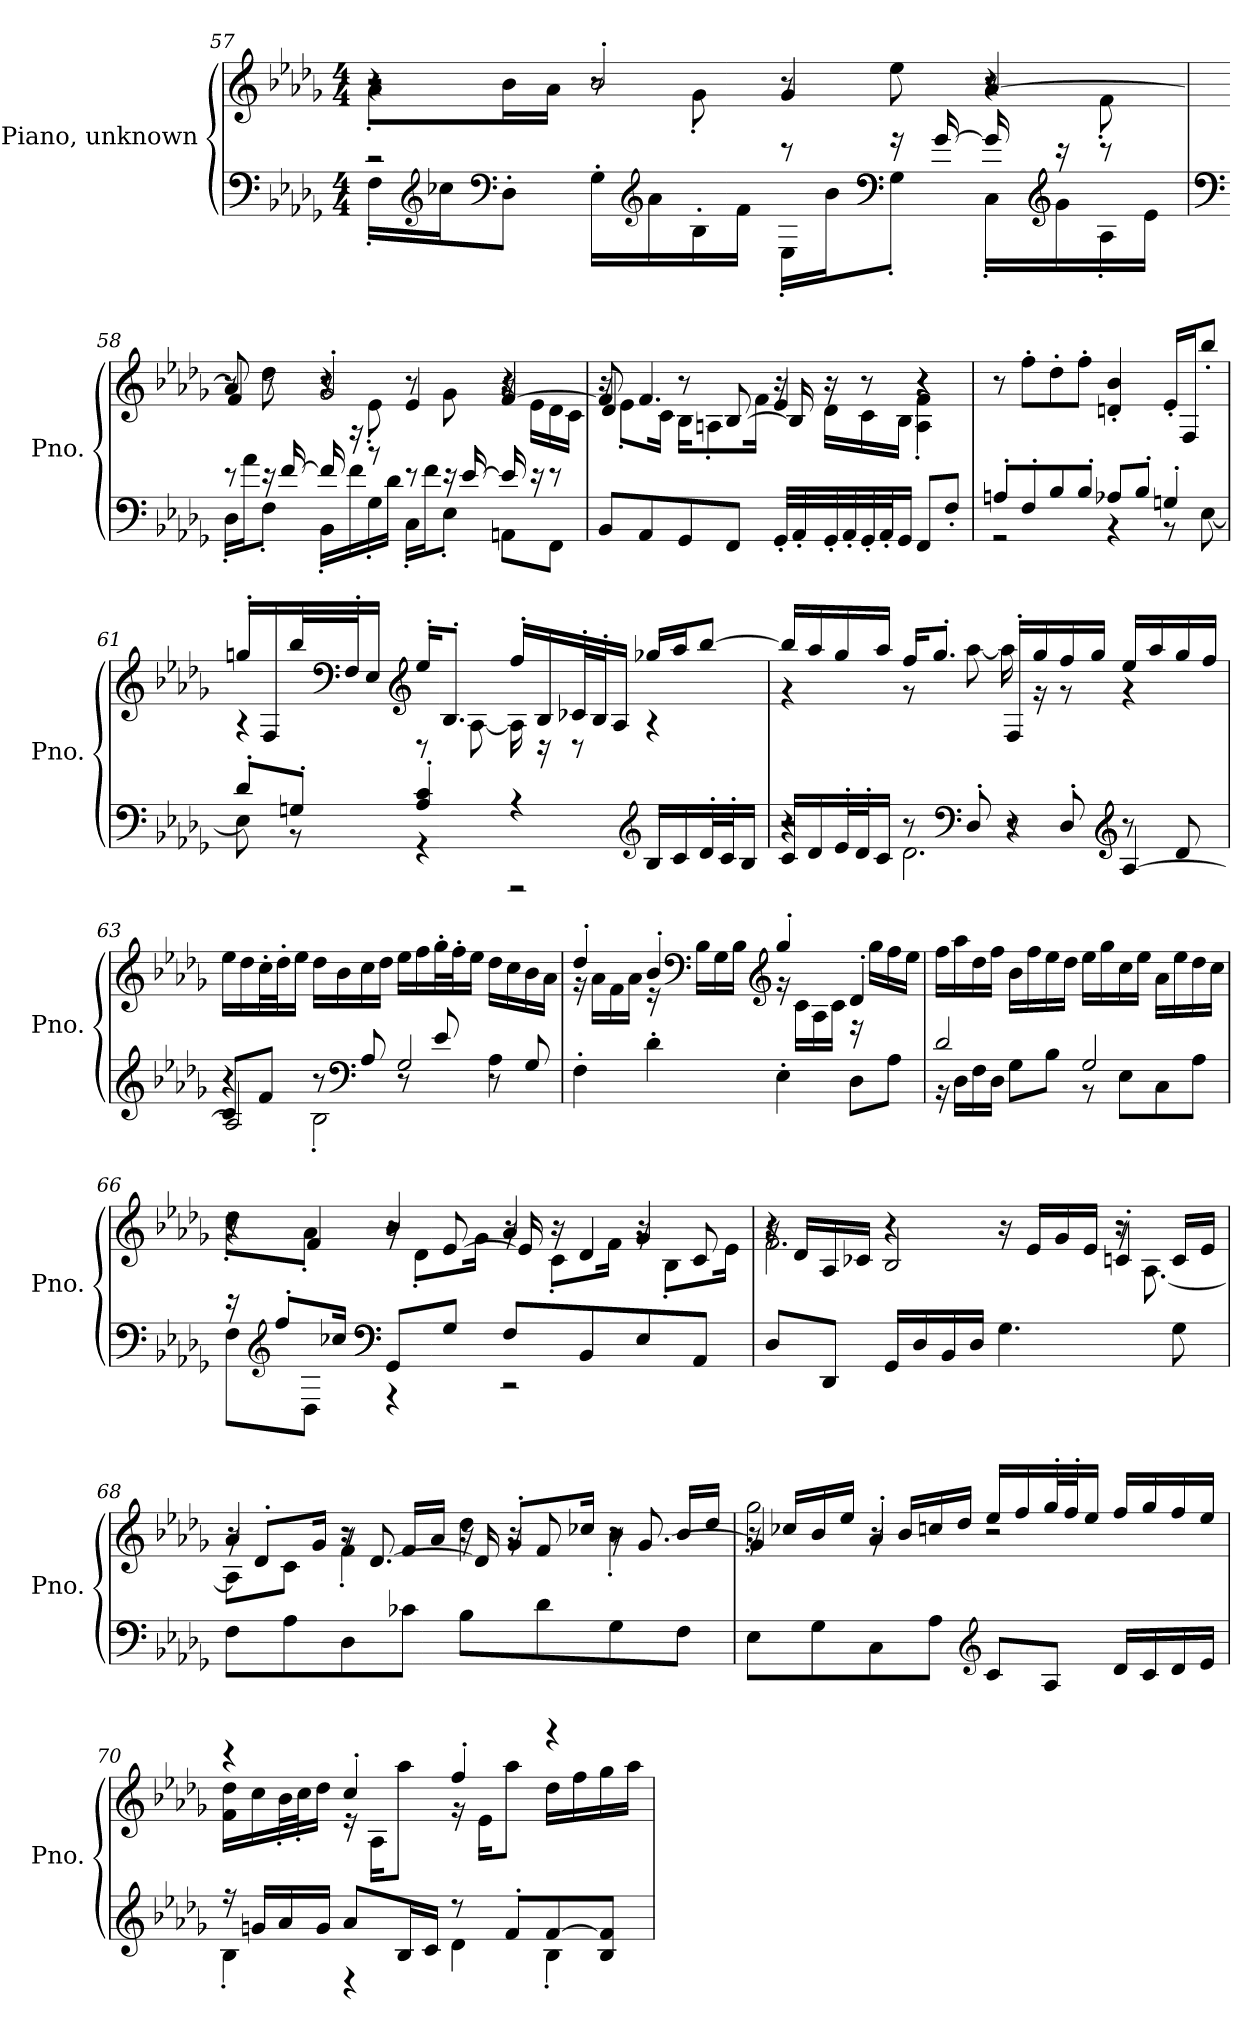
**kern	**kern
*part1	*part1
*staff2	*staff1
*I"Piano, unknown	*
*I'Pno.	*
!!LO:LB:g=z
*clefF4	*clefG2
*k[b-e-a-d-g-]	*k[b-e-a-d-g-]
*M4/4	*M4/4
=57	=57
*^	*^
*	*	*	*^
2r	16F'\LL	4r	8a-'\L	2r
*clefG2	*	*	*	*
.	16cc-X\J	.	.	.
*clefF4	*	*	*	*
.	8D-'\J	.	16b-\L	.
.	.	.	16a-\JJ	.
.	16G-'\LL	2b-'/	8r	.
*clefG2	*	*	*	*
.	16a-\	.	.	.
.	16B-'\	.	8g-'\	.
.	16f\JJ	.	.	.
8r	16E-'\LL	.	8r	4g-/
.	16b-\J	.	.	.
*clefF4	*	*	*	*
16r	8G-'\J	.	8ee-\	.
[16g-/	.	.	.	.
16g-/]	16C'\LL	[4a-/	8r	4r
*clefG2	*	*	*	*
16r	16g-\	.	.	.
8r	16A-'\	.	8f'\	.
.	16e-\JJ	.	.	.
!!LO:PB:g=z	!!	!!
=58	=58	=58	=58	=58
*clefF4	*	*	*	*
8r	16D-'\LL	8a-/]	8r	4f/
.	16a-\J	.	.	.
16r	8F'\J	8r	8dd-\	.
[16f/	.	.	.	.
16f/]	16BB-'\LL	2g-'/	8r	4r
16r	16f\	.	.	.
8r	16G-'\	.	8e-'\	.
.	16d-\JJ	.	.	.
8r	16C'\LL	.	8r	4e-/
.	16f\J	.	.	.
16r	8E-'\J	.	8g-\	.
[16e-/	.	.	.	.
16e-/]	8AAn\L	[4f/	16r	4r
16r	.	.	16e-\LL	.
8r	8FF\J	.	16d-\	.
.	.	.	16c\JJ	.
*v	*v	*	*	*
=59	=59	=59	=59
8BB-/L	8f/]	16r	4d-/
.	.	8e-'\L	.
8AA-/	4.f/	.	.
.	.	16c\Jk	.
8GG-/	.	16B-\KL	8r
.	.	8An'\	.
8FF/J	.	.	[8B-/
.	.	16f\Jk	.
32GG-'/LLL	4e-/	16r	16B-/]
32AA-'/	.	.	.
32GG-'/	.	16d-\LL	16r
32AA-'/	.	.	.
32GG-'/	.	16c\	8r
32AA-'/J	.	.	.
16GG-/JJ	.	16B-\JJ	.
8FF/L	4r	4A\' 4f\'	4r
8F'/J	.	.	.
*	*v	*v	*v
!!LO:LB:g=z
=60	=60
*^	*
8An'/L	2r	8r
8F'/	.	8ff'\L
8B-/	.	8dd-'\
8B-'/J	.	8ff'\J
8A-X/L	4r	4dn/' 4b-/'
8B-'/J	.	.
4Gn'/	8r	16e-'/LL
.	.	16F/J
.	[8E-\	8bb-'/J
=61	=61	=61
*	*	*^
8d-'/L	8E-\]	16ggn'/LL	4r
.	.	16F/	.
8Gn'/J	8r	32bb-/L	.
*	*	*clefF4	*
.	.	32F'/J	.
.	.	16E-/JJ	.
*	*	*clefG2	*
4A-/' 4c/'	4r	16ee-'/KL	8r
.	.	8.B-'/J	.
.	.	.	[8A-\
4r	2r	16ff'/LL	16A-\]
.	.	16B-/	16r
.	.	32c-X'/L	8r
.	.	32B-'/J	.
.	.	16A-/JJ	.
*clefG2	*	*	*
16B-/LL	.	16gg-X/LL	4r
16c/	.	16aa-/J	.
32d-'/L	.	[8bb-/J	.
32c'/J	.	.	.
16B-/JJ	.	.	.
!!LO:LB:g=z	!!
=62	=62	=62	=62
*	*^	*	*
16c/LL	4r	2r	16bb-/LL]	4r
16d-/	.	.	16aa-/	.
32e-'/L	.	.	16gg-/	.
32d-'/J	.	.	.	.
16c/JJ	.	.	16aa-/JJ	.
8r	2.d-\	.	16ff/KL	8r
.	.	.	8.gg-'/J	.
*clefF4	*	*	*	*
8D-'/	.	.	.	[8aa-\
8r	.	4r	16F'/LL	16aa-\]
.	.	.	16gg-/	16r
8D-'/	.	.	16ff/	8r
.	.	.	16gg-/JJ	.
*clefG2	*	*	*	*
8r	.	[4A-/	16ee-/LL	4r
.	.	.	16aa-/	.
8d-/	.	.	16gg-/	.
.	.	.	16ff/JJ	.
*	*	*	*v	*v
=63	=63	=63	=63
8c/L	4r	2A-/]	16ee-\LL
.	.	.	16dd-\
8f/J	.	.	32cc'\L
.	.	.	32dd-'\J
.	.	.	16ee-\JJ
8r	2B-'\	.	16dd-\LL
.	.	.	16b-\
*clefF4	*	*	*
8A-/	.	.	16cc\
.	.	.	16dd-\JJ
8r	.	2G-/	16ee-\LL
.	.	.	16ff\
8e-/	.	.	32gg-'\L
.	.	.	32ff'\J
.	.	.	16ee-\JJ
8r	4A-\	.	16dd-\LL
.	.	.	16cc\
8G-/	.	.	16b-\
.	.	.	16a-\JJ
*v	*v	*v	*
!!LO:LB:g=z
=64	=64
*	*^
4F'\	4dd-'/	16r
.	.	16a-\LL
.	.	16f\
.	.	16a-\JJ
4d-'\	4b-'/	16r
*	*clefF4	*
.	.	16B-\LL
.	.	16G-\
.	.	16B-\JJ
*	*clefG2	*
4E-'\	4gg-'/	16r
.	.	16c\LL
.	.	16A-\
.	.	16c\JJ
8D-\L	4d-'/	16r
.	.	16gg-\LL
8A-\J	.	16ff\
.	.	16ee-\JJ
*	*v	*v
=65	=65
*^	*
2d-/	16r	16ff\LL
.	16D-\LL	16aa-\
.	16F\	16dd-\
.	16D-\JJ	16ff\JJ
.	8G-\L	16b-\LL
.	.	16ff\
.	8B-\J	16ee-\
.	.	16dd-\JJ
2G-/	8r	16ee-\LL
.	.	16gg-\
.	8E-\L	16cc\
.	.	16ee-\JJ
.	8C\	16a-\LL
.	.	16ee-\
.	8A-\J	16dd-\
.	.	16cc\JJ
!!LO:LB:g=z
=66	=66	=66
*	*	*^
*	*	*	*^
16r	8F\L	4r	8dd-'\L	8r
*clefG2	*	*	*	*
8ff'/L	.	.	.	.
.	8D-\J	.	8a-'\J	4f/
16cc-X/Jk	.	.	.	.
*clefF4	*	*	*	*
8GG-/L	4r	4b-/	16r	.
.	.	.	8d-'\L	.
8G-/J	.	.	.	[8e-/
.	.	.	16g-\Jk	.
8F/L	2r	4a-/	16r	16e-/]
.	.	.	8c'\L	16r
8BB-/	.	.	.	4d-/
.	.	.	16f\Jk	.
8E-/	.	4g-/	16r	.
.	.	.	8B-'\L	.
8AA-/J	.	.	.	8c/
.	.	.	16e-\Jk	.
*v	*v	*	*	*
=67	=67	=67	=67
8D-/L	16r	2.f\	4r
.	16d-/LL	.	.
8DD-/J	16A-/	.	.
.	16c-X/JJ	.	.
16GG-/LL	4r	.	2B-/
16D-/	.	.	.
16BB-/	.	.	.
16D-/JJ	.	.	.
4.G-\	16r	.	.
.	16e-/LL	.	.
.	16g-/	.	.
.	16e-/JJ	.	.
.	8r	16r	4cn'/
.	.	[8.A-\	.
8G-\	16c/LL	.	.
.	16e-/JJ	.	.
!!LO:LB:g=z	!!	!!
=68	=68	=68	=68
8F\L	16r	8A-\L]	4a-/
.	8d-'/L	.	.
8A-\	.	8c\J	.
.	16g-/Jk	.	.
8D-\	8r	4f'\	16r
.	.	.	[8.d-/
8c-X\J	16f/LL	.	.
.	16a-/JJ	.	.
8B-\L	16r	4dd-\	16d-/]
.	8g-'/L	.	16r
8d-\	.	.	8f/
.	16cc-X/Jk	.	.
8G-\	8r	4b-'\	16r
.	.	.	[8.g-/
8F\J	16b-/LL	.	.
.	16dd-/JJ	.	.
=69	=69	=69	=69
8E-\L	16r	2gg-'\	4g-/]
.	16cc-X/LL	.	.
8G-\	16b-/	.	.
.	16ee-/JJ	.	.
8C\	16r	.	4a-'/
.	16b-/LL	.	.
8A-\J	16ccn/	.	.
.	16dd-/JJ	.	.
*clefG2	*	*	*
8c/L	16ee-/LL	2r	2r
.	16ff/	.	.
8A-/J	32gg-'/L	.	.
.	32ff'/J	.	.
.	16ee-/JJ	.	.
16d-/LL	16ff/LL	.	.
16c/	16gg-/	.	.
16d-/	16ff/	.	.
16e-/JJ	16ee-/JJ	.	.
*	*	*v	*v
!!LO:PB:g=z
=70	=70	=70
*^	*	*
16r	4B-'\	4r	16f\ 16dd-\LL
16gn/LL	.	.	16cc\
16a-/	.	.	32b-'\L
.	.	.	32cc'\J
16g/JJ	.	.	16dd-\JJ
8a-/L	4r	4cc'/	16r
.	.	.	16A-\KL
16B-/L	.	.	8aa-\J
16c/JJ	.	.	.
8r	4d-\	4ff'/	16r
.	.	.	16e-\KL
8f'/L	.	.	8aa-\J
[8f/	4B-'\	4r	16dd-\LL
.	.	.	16ff\
8B-/ 8f/]J	.	.	16gg-\
.	.	.	16aa-\JJ
*v	*v	*	*
*	*v	*v
=	=
*-	*-
